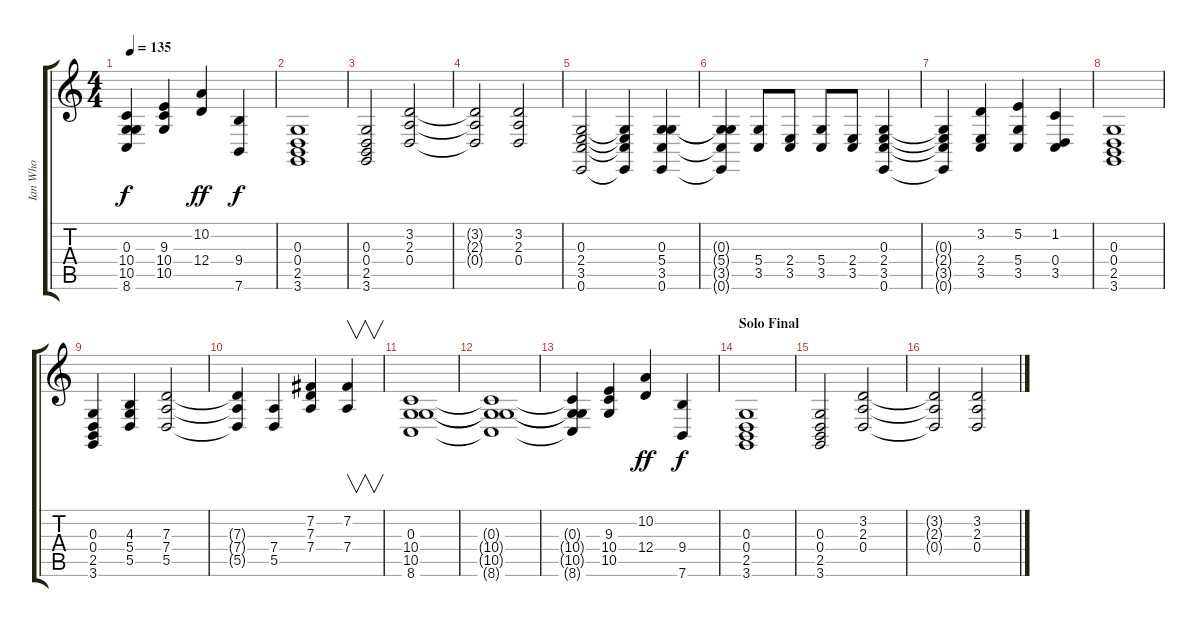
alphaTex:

\track ("Ian Who" "Ian Who") {instrument drawbarorgan}
\staff {score tabs}
\tuning (E4 B3 G3 D3 A2 E2) {hide}
\ts (4 4)
\tempo 135
\clef g2
\ks c
(0.3{t} 10.4{t} 10.5{t} 8.6{t}).4{dy f} (9.3 10.4 10.5).4 (10.2 12.4).4{dy ff} (9.4 7.6).4{dy f} |
(0.3 0.4 2.5 3.6).1 |
(0.3 0.4 2.5 3.6).2 (3.2 2.3 0.4).2 |
(3.2{t} 2.3{t} 0.4{t}).2 (3.2 2.3 0.4).2 |
(0.3 2.4 3.5 0.6).2 (0.3{t} 2.4{t} 3.5{t} 0.6{t}).4 (0.3 5.4 3.5 0.6).4 |
(0.3{t} 5.4{t} 3.5{t} 0.6{t}).4 (5.4 3.5).8 (2.4 3.5).8 (5.4 3.5).8 (2.4 3.5).8 (0.3 2.4 3.5 0.6).4 |
(0.3{t} 2.4{t} 3.5{t} 0.6{t}).4 (3.2 2.4 3.5).4 (5.2 5.4 3.5).4 (1.2 0.4 3.5).4 |
(0.3 0.4 2.5 3.6).1 |
(0.3 0.4 2.5 3.6).4 (4.3 5.4 5.5).4 (7.3 7.4 5.5).2 |
(7.3{t} 7.4{t} 5.5{t}).4 (7.4 5.5).4 (7.2 7.3 7.4).4 (7.2 7.4).4{v} |
(0.3 10.4 10.5 8.6).1 |
(0.3{t} 10.4{t} 10.5{t} 8.6{t}).1 |
(0.3{t} 10.4{t} 10.5{t} 8.6{t}).4 (9.3 10.4 10.5).4 (10.2 12.4).4{dy ff} (9.4 7.6).4{dy f} |
\section ("" "Solo Final")
(0.3 0.4 2.5 3.6).1 |
(0.3 0.4 2.5 3.6).2 (3.2 2.3 0.4).2 |
(3.2{t} 2.3{t} 0.4{t}).2 (3.2 2.3 0.4).2
